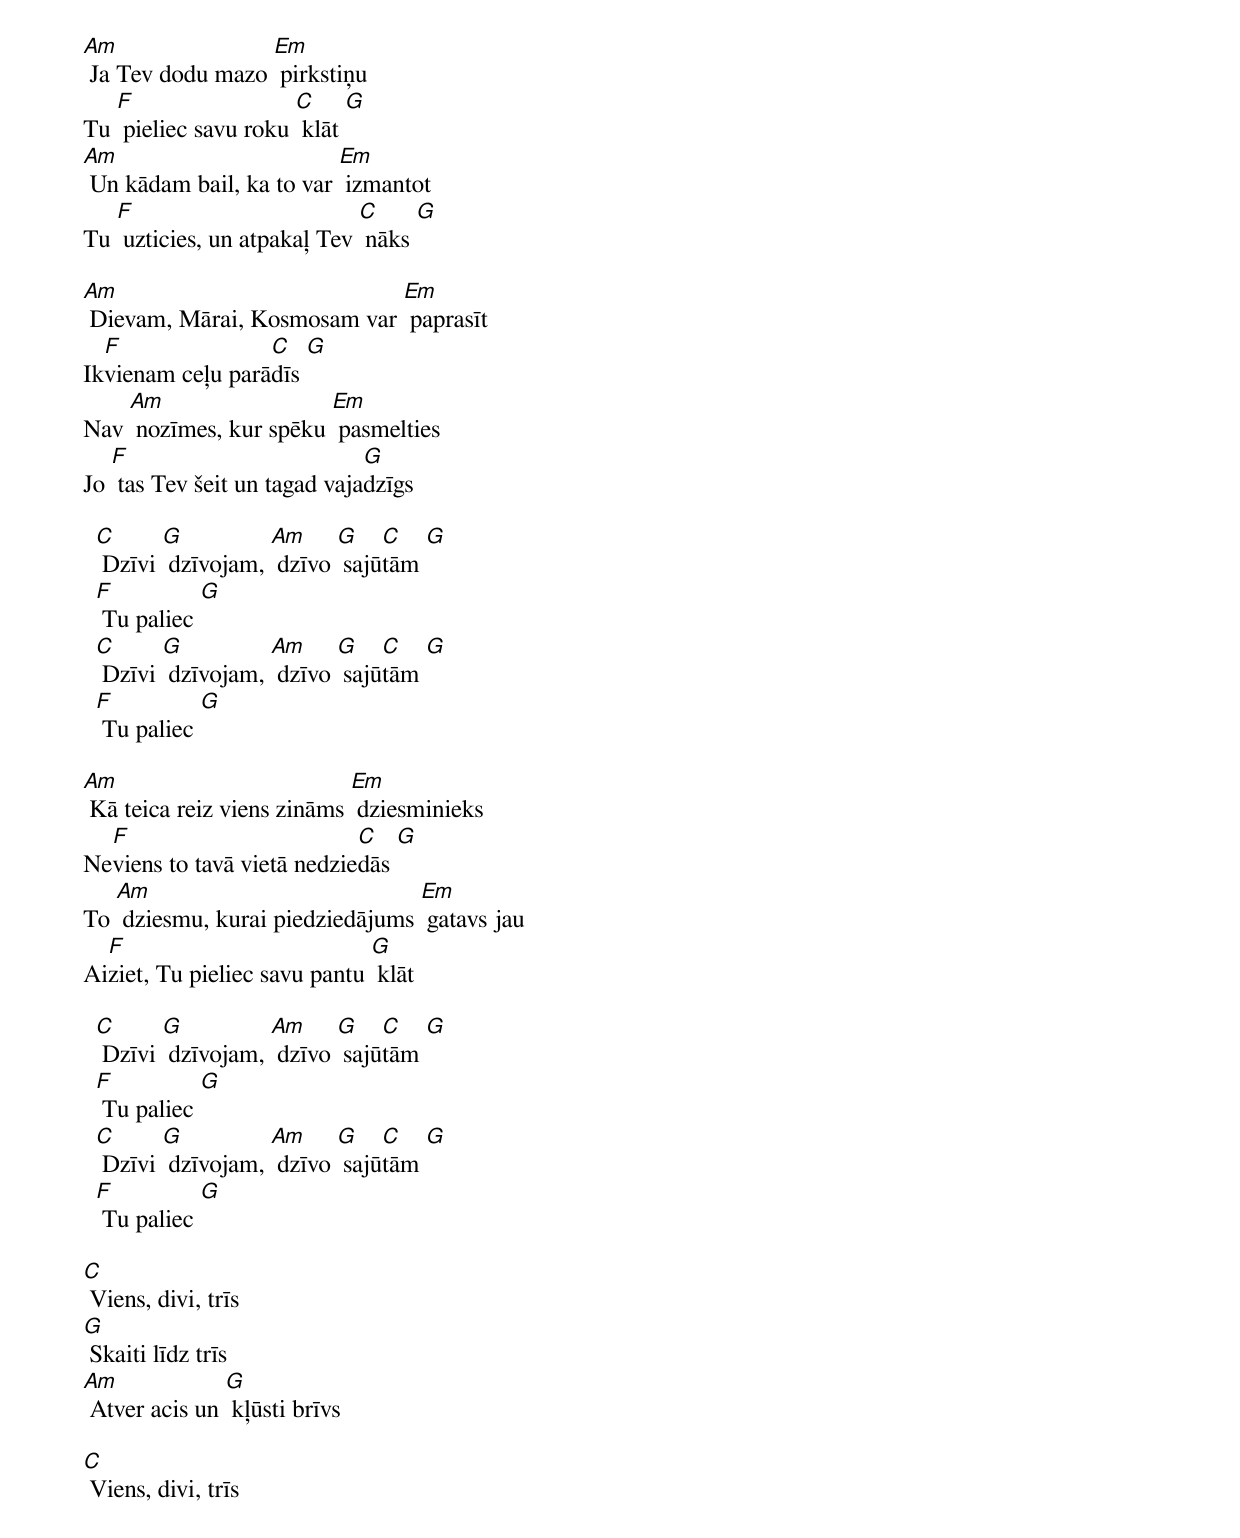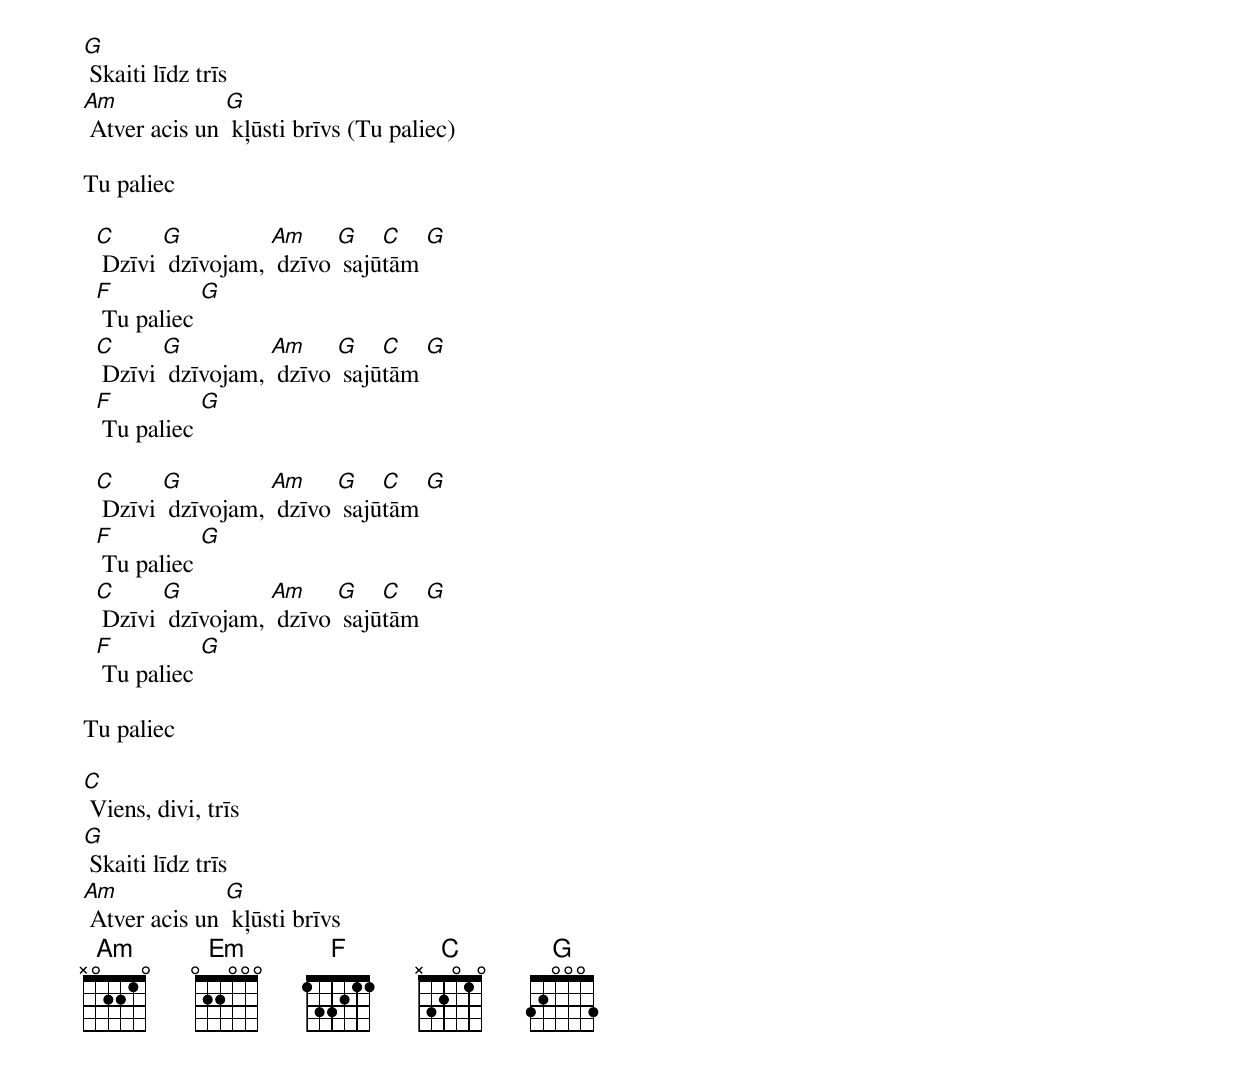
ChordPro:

[Am] Ja Tev dodu mazo [Em] pirkstiņu
Tu [F] pieliec savu roku [C] klāt [G]
[Am] Un kādam bail, ka to var [Em] izmantot
Tu [F] uzticies, un atpakaļ Tev [C] nāks [G]

[Am] Dievam, Mārai, Kosmosam var [Em] paprasīt
Ik[F]vienam ceļu parā[C]dīs [G]
Nav [Am] nozīmes, kur spēku [Em] pasmelties
Jo [F] tas Tev šeit un tagad vaja[G]dzīgs

  [C] Dzīvi [G] dzīvojam, [Am] dzīvo [G] sajū[C]tām [G]
  [F] Tu paliec [G]
  [C] Dzīvi [G] dzīvojam, [Am] dzīvo [G] sajū[C]tām [G]
  [F] Tu paliec [G]

[Am] Kā teica reiz viens zināms [Em] dziesminieks
Ne[F]viens to tavā vietā nedzie[C]dās [G]
To [Am] dziesmu, kurai piedziedājums [Em] gatavs jau
Ai[F]ziet, Tu pieliec savu pantu [G] klāt

  [C] Dzīvi [G] dzīvojam, [Am] dzīvo [G] sajū[C]tām [G]
  [F] Tu paliec [G]
  [C] Dzīvi [G] dzīvojam, [Am] dzīvo [G] sajū[C]tām [G]
  [F] Tu paliec [G]

[C] Viens, divi, trīs
[G] Skaiti līdz trīs
[Am] Atver acis un [G] kļūsti brīvs

[C] Viens, divi, trīs
[G] Skaiti līdz trīs
[Am] Atver acis un [G] kļūsti brīvs (Tu paliec)

Tu paliec

  [C] Dzīvi [G] dzīvojam, [Am] dzīvo [G] sajū[C]tām [G]
  [F] Tu paliec [G]
  [C] Dzīvi [G] dzīvojam, [Am] dzīvo [G] sajū[C]tām [G]
  [F] Tu paliec [G]

  [C] Dzīvi [G] dzīvojam, [Am] dzīvo [G] sajū[C]tām [G]
  [F] Tu paliec [G]
  [C] Dzīvi [G] dzīvojam, [Am] dzīvo [G] sajū[C]tām [G]
  [F] Tu paliec [G]

Tu paliec

[C] Viens, divi, trīs
[G] Skaiti līdz trīs
[Am] Atver acis un [G] kļūsti brīvs
